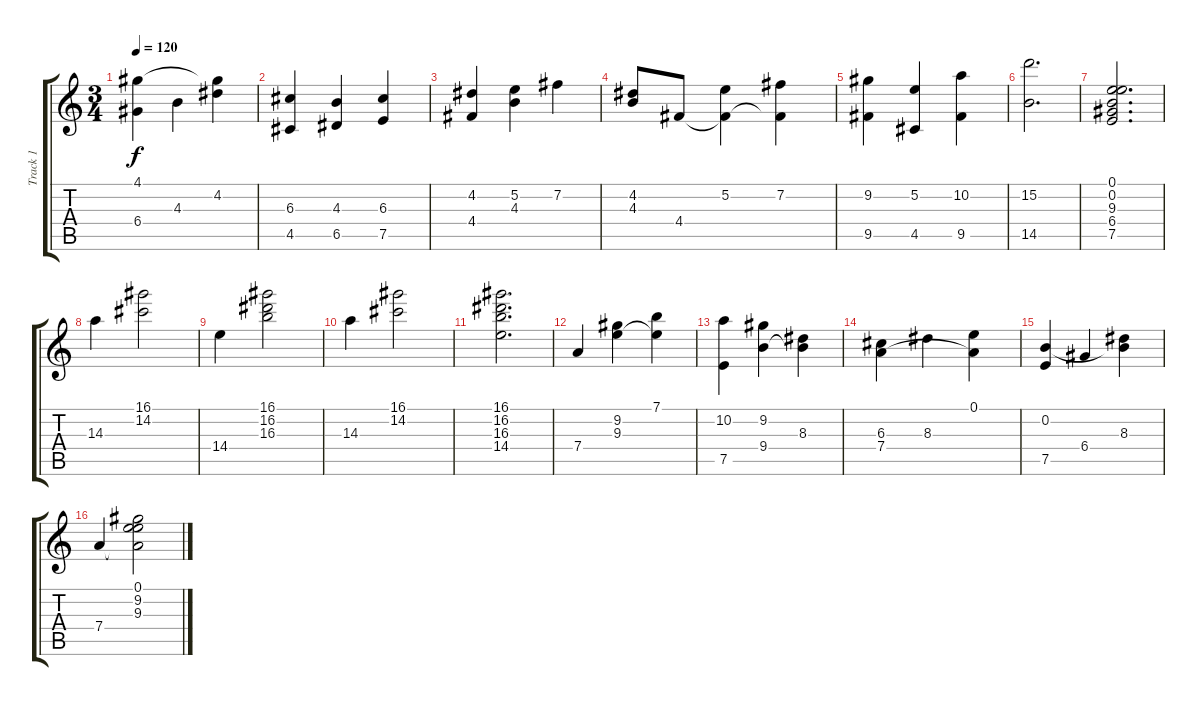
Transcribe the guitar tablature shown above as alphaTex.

\track ("Track 1" "Track 1") {instrument acousticguitarsteel}
\staff {score tabs}
\tuning (E4 B3 G3 D3 A2 E2) {hide}
\ts (3 4)
\tempo 120
\clef g2
\ks c
(4.1 6.4).4{dy f} 4.3.4 (4.1{t} 4.2).4 |
(6.3 4.5).4 (4.3 6.5).4 (6.3 7.5).4 |
(4.2 4.4).4 (5.2 4.3).4 7.2.4 |
(4.2 4.3).8 4.4.8 (5.2 4.4{t}).4 (7.2 4.4{t}).4 |
(9.2 9.5).4 (5.2 4.5).4 (10.2 9.5).4 |
(15.2 14.5).2{d} |
(0.1 0.2 9.3 6.4 7.5).2{d} |
14.3.4 (16.1 14.2).2 |
14.4.4 (16.1 16.2 16.3).2 |
14.3.4 (16.1 14.2).2 |
(16.1 16.2 16.3 14.4).2{d} |
7.4.4 (9.2 9.3).4 (7.1 9.3{t}).4 |
(10.2 7.5).4 (9.2 9.4).4 (8.3 9.4{t}).4 |
(6.3 7.4).4 8.3.4 (0.1 7.4{t}).4 |
(0.2 7.5).4 6.4.4 (0.2{t} 8.3).4 |
7.4.4 (0.1 9.2 9.3 7.4{t}).2
